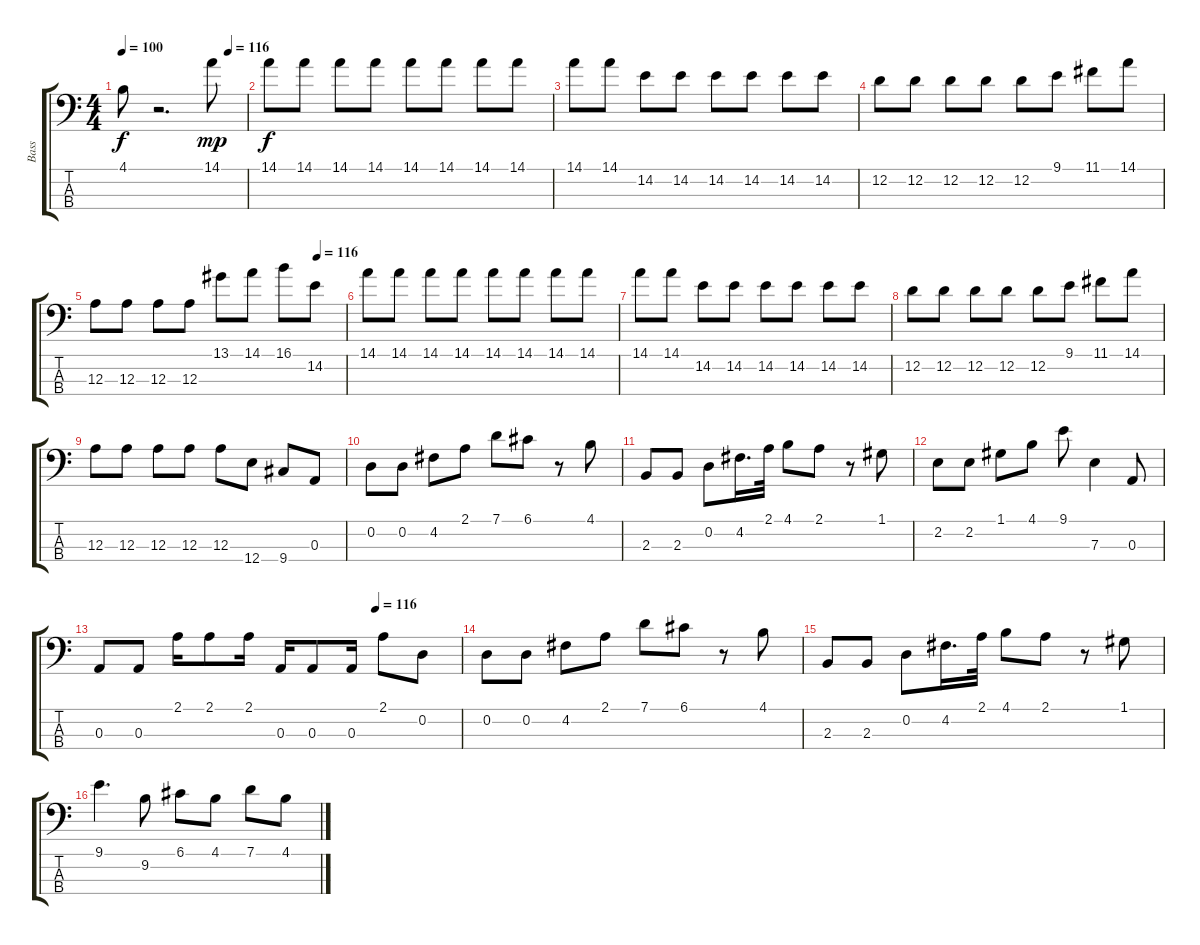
\track ("Bass" "Bass") {instrument electricbassfinger}
\staff {score tabs}
\tuning (G2 D2 A1 E1) {hide}
\ts (4 4)
\tempo 100
\tempo (116 0.8541666666666666)
\clef f4
\ks c
4.1{t}.8{dy f} r.2{d} 14.1.8{dy mp} |
14.1.8{dy f} 14.1.8 14.1.8 14.1.8 14.1.8 14.1.8 14.1.8 14.1.8 |
14.1.8 14.1.8 14.2.8 14.2.8 14.2.8 14.2.8 14.2.8 14.2.8 |
12.2.8 12.2.8 12.2.8 12.2.8 12.2.8 9.1.8 11.1.8 14.1.8 |
\tempo (116 0.8875)
12.3.8 12.3.8 12.3.8 12.3.8 13.1.8 14.1.8 16.1.8 14.2.8 |
14.1.8 14.1.8 14.1.8 14.1.8 14.1.8 14.1.8 14.1.8 14.1.8 |
14.1.8 14.1.8 14.2.8 14.2.8 14.2.8 14.2.8 14.2.8 14.2.8 |
12.2.8 12.2.8 12.2.8 12.2.8 12.2.8 9.1.8 11.1.8 14.1.8 |
12.3.8 12.3.8 12.3.8 12.3.8 12.3.8 12.4.8 9.4.8 0.3.8 |
0.2.8 0.2.8 4.2.8 2.1.8 7.1.8 6.1.8 r.8 4.1.8 |
2.3.8 2.3.8 0.2.8 4.2.16{d} 2.1.32 4.1.8 2.1.8 r.8 1.1.8 |
2.2.8 2.2.8 1.1.8 4.1.8 9.1.8 7.3.4 0.3.8 |
\tempo (116 0.765625)
0.3.8 0.3.8 2.1.16 2.1.8 2.1.16 0.3.16 0.3.8 0.3.16 2.1.8 0.2.8 |
0.2.8 0.2.8 4.2.8 2.1.8 7.1.8 6.1.8 r.8 4.1.8 |
2.3.8 2.3.8 0.2.8 4.2.16{d} 2.1.32 4.1.8 2.1.8 r.8 1.1.8 |
9.1.4{d} 9.2.8 6.1.8 4.1.8 7.1.8 4.1.8
